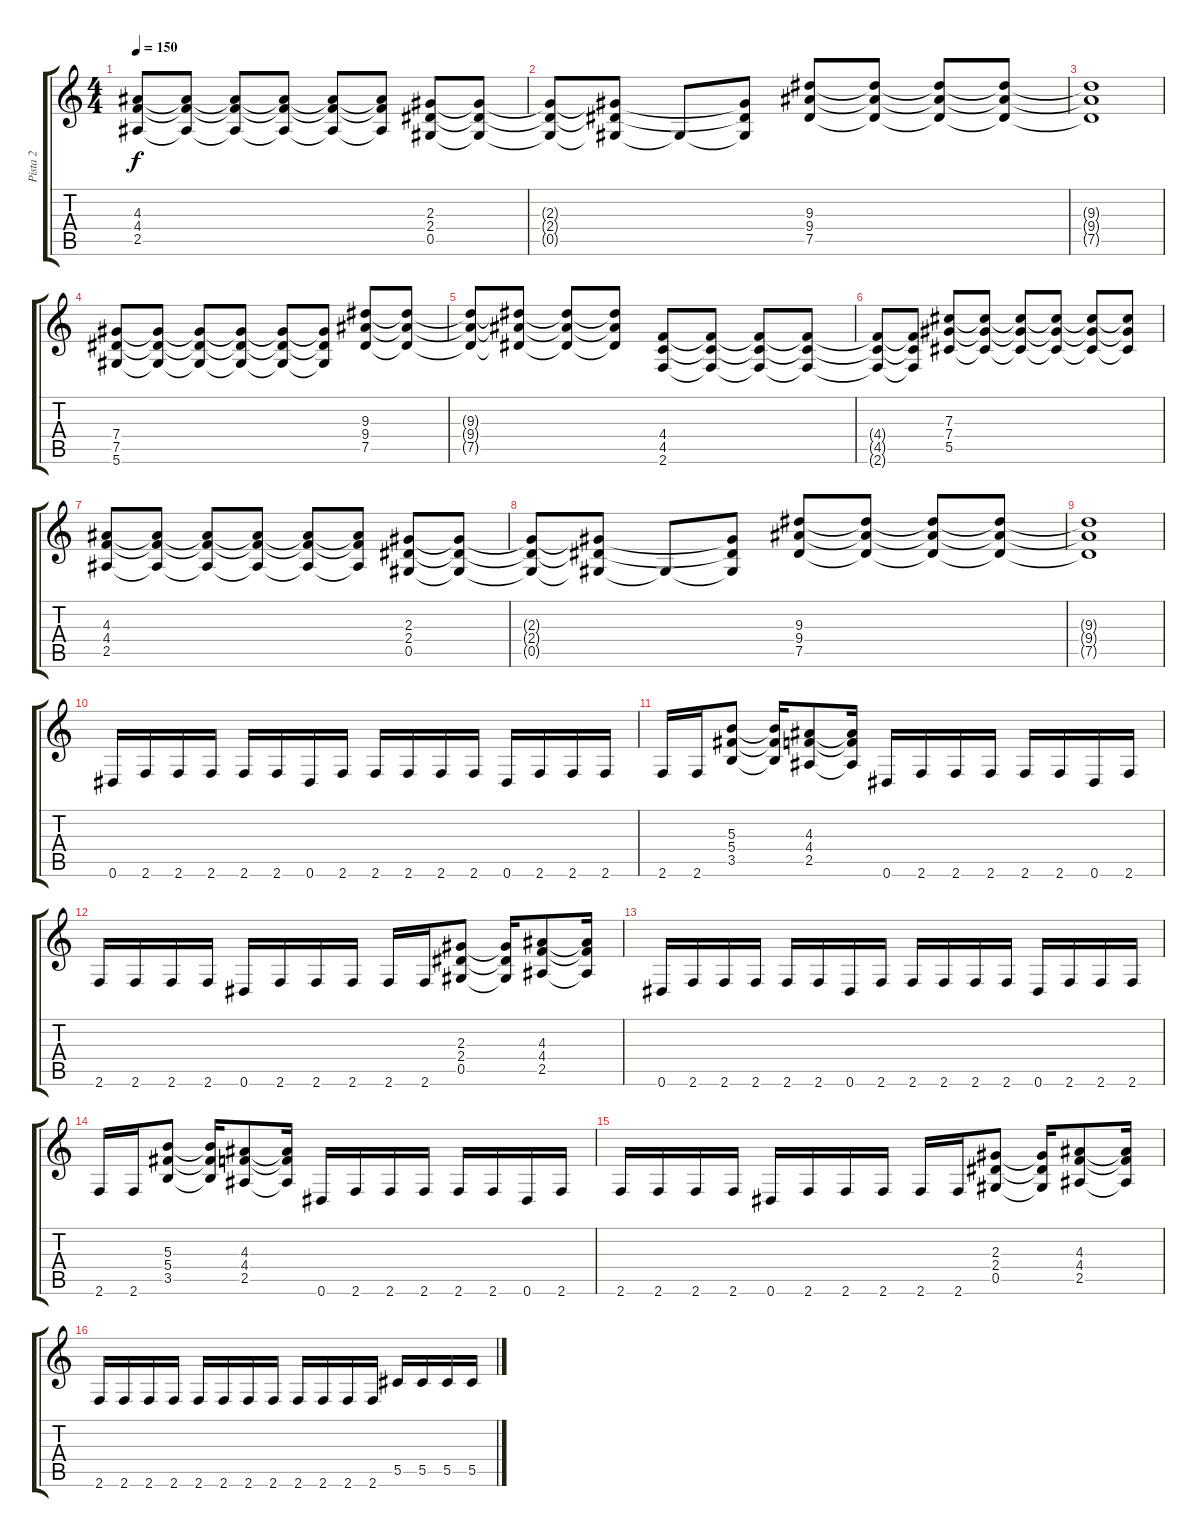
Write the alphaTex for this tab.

\track ("Pista 2" "Pista 2") {instrument distortionguitar}
\staff {score tabs}
\tuning (Eb4 Bb3 Gb3 Db3 Ab2 Eb2) {hide}
\ts (4 4)
\tempo 150
\clef g2
\ks c
(4.3 4.4 2.5).8{dy f} (4.3{t} 4.4{t} 2.5{t}).8 (4.3{t} 4.4{t} 2.5{t}).8 (4.3{t} 4.4{t} 2.5{t}).8 (4.3{t} 4.4{t} 2.5{t}).8 (4.3{t} 4.4{t} 2.5{t}).8 (2.3 2.4 0.5).8 (2.3{t} 2.4{t} 0.5{t}).8 |
(2.3{t} 2.4{t} 0.5{t}).8 (2.3{t} 2.4{t} 0.5{t}).8 0.5{t}.8 (2.3{t} 2.4{t} 0.5{t}).8 (9.3 9.4 7.5).8 (9.3{t} 9.4{t} 7.5{t}).8 (9.3{t} 9.4{t} 7.5{t}).8 (9.3{t} 9.4{t} 7.5{t}).8 |
(9.3{t} 9.4{t} 7.5{t}).1 |
(7.4 7.5 5.6).8 (7.4{t} 7.5{t} 5.6{t}).8 (7.4{t} 7.5{t} 5.6{t}).8 (7.4{t} 7.5{t} 5.6{t}).8 (7.4{t} 7.5{t} 5.6{t}).8 (7.4{t} 7.5{t} 5.6{t}).8 (9.3 9.4 7.5).8 (9.3{t} 9.4{t} 7.5{t}).8 |
(9.3{t} 9.4{t} 7.5{t}).8 (9.3{t} 9.4{t} 7.5{t}).8 (9.3{t} 9.4{t} 7.5{t}).8 (9.3{t} 9.4{t} 7.5{t}).8 (4.4 4.5 2.6).8 (4.4{t} 4.5{t} 2.6{t}).8 (4.4{t} 4.5{t} 2.6{t}).8 (4.4{t} 4.5{t} 2.6{t}).8 |
(4.4{t} 4.5{t} 2.6{t}).8 (4.4{t} 4.5{t} 2.6{t}).8 (7.3 7.4 5.5).8 (7.3{t} 7.4{t} 5.5{t}).8 (7.3{t} 7.4{t} 5.5{t}).8 (7.3{t} 7.4{t} 5.5{t}).8 (7.3{t} 7.4{t} 5.5{t}).8 (7.3{t} 7.4{t} 5.5{t}).8 |
(4.3 4.4 2.5).8 (4.3{t} 4.4{t} 2.5{t}).8 (4.3{t} 4.4{t} 2.5{t}).8 (4.3{t} 4.4{t} 2.5{t}).8 (4.3{t} 4.4{t} 2.5{t}).8 (4.3{t} 4.4{t} 2.5{t}).8 (2.3 2.4 0.5).8 (2.3{t} 2.4{t} 0.5{t}).8 |
(2.3{t} 2.4{t} 0.5{t}).8 (2.3{t} 2.4{t} 0.5{t}).8 0.5{t}.8 (2.3{t} 2.4{t} 0.5{t}).8 (9.3 9.4 7.5).8 (9.3{t} 9.4{t} 7.5{t}).8 (9.3{t} 9.4{t} 7.5{t}).8 (9.3{t} 9.4{t} 7.5{t}).8 |
(9.3{t} 9.4{t} 7.5{t}).1 |
0.6.16 2.6.16 2.6.16 2.6.16 2.6.16 2.6.16 0.6.16 2.6.16 2.6.16 2.6.16 2.6.16 2.6.16 0.6.16 2.6.16 2.6.16 2.6.16 |
2.6.16 2.6.16 (5.3 5.4 3.5).8 (5.3{t} 5.4{t} 3.5{t}).16 (4.3 4.4 2.5).8 (4.3{t} 4.4{t} 2.5{t}).16 0.6.16 2.6.16 2.6.16 2.6.16 2.6.16 2.6.16 0.6.16 2.6.16 |
2.6.16 2.6.16 2.6.16 2.6.16 0.6.16 2.6.16 2.6.16 2.6.16 2.6.16 2.6.16 (2.3 2.4 0.5).8 (2.3{t} 2.4{t} 0.5{t}).16 (4.3 4.4 2.5).8 (4.3{t} 4.4{t} 2.5{t}).16 |
0.6.16 2.6.16 2.6.16 2.6.16 2.6.16 2.6.16 0.6.16 2.6.16 2.6.16 2.6.16 2.6.16 2.6.16 0.6.16 2.6.16 2.6.16 2.6.16 |
2.6.16 2.6.16 (5.3 5.4 3.5).8 (5.3{t} 5.4{t} 3.5{t}).16 (4.3 4.4 2.5).8 (4.3{t} 4.4{t} 2.5{t}).16 0.6.16 2.6.16 2.6.16 2.6.16 2.6.16 2.6.16 0.6.16 2.6.16 |
2.6.16 2.6.16 2.6.16 2.6.16 0.6.16 2.6.16 2.6.16 2.6.16 2.6.16 2.6.16 (2.3 2.4 0.5).8 (2.3{t} 2.4{t} 0.5{t}).16 (4.3 4.4 2.5).8 (4.3{t} 4.4{t} 2.5{t}).16 |
2.6.16 2.6.16 2.6.16 2.6.16 2.6.16 2.6.16 2.6.16 2.6.16 2.6.16 2.6.16 2.6.16 2.6.16 5.5.16 5.5.16 5.5.16 5.5.16
